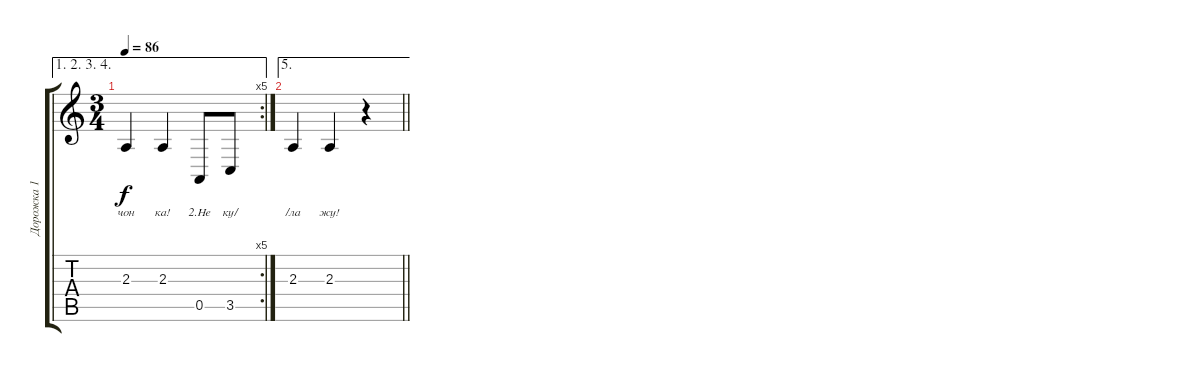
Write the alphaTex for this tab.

\track ("Дорожка 1" "Дорожка 1") {instrument tenorsax}
\staff {score tabs}
\tuning (E4 B3 G3 D3 A2 E2) {hide}
\ae (1 2 3 4)
\rc 5
\ts (3 4)
\tempo 86
\clef g2
\ks c
2.3.4{lyrics (0 "чон") lyrics (1 "") lyrics (2 "") lyrics (3 "") lyrics (4 "") dy f} 2.3.4{lyrics (0 "ка!") lyrics (1 "") lyrics (2 "") lyrics (3 "") lyrics (4 "")} 0.5.8{lyrics (0 "2.Не") lyrics (1 "") lyrics (2 "") lyrics (3 "") lyrics (4 "")} 3.5.8{lyrics (0 "ку/") lyrics (1 "") lyrics (2 "") lyrics (3 "") lyrics (4 "")} |
\ae 5
\barLineRight lightlight
2.3.4{lyrics (0 "/ла") lyrics (1 "") lyrics (2 "") lyrics (3 "") lyrics (4 "")} 2.3.4{lyrics (0 "жу!") lyrics (1 "") lyrics (2 "") lyrics (3 "") lyrics (4 "")} r.4
